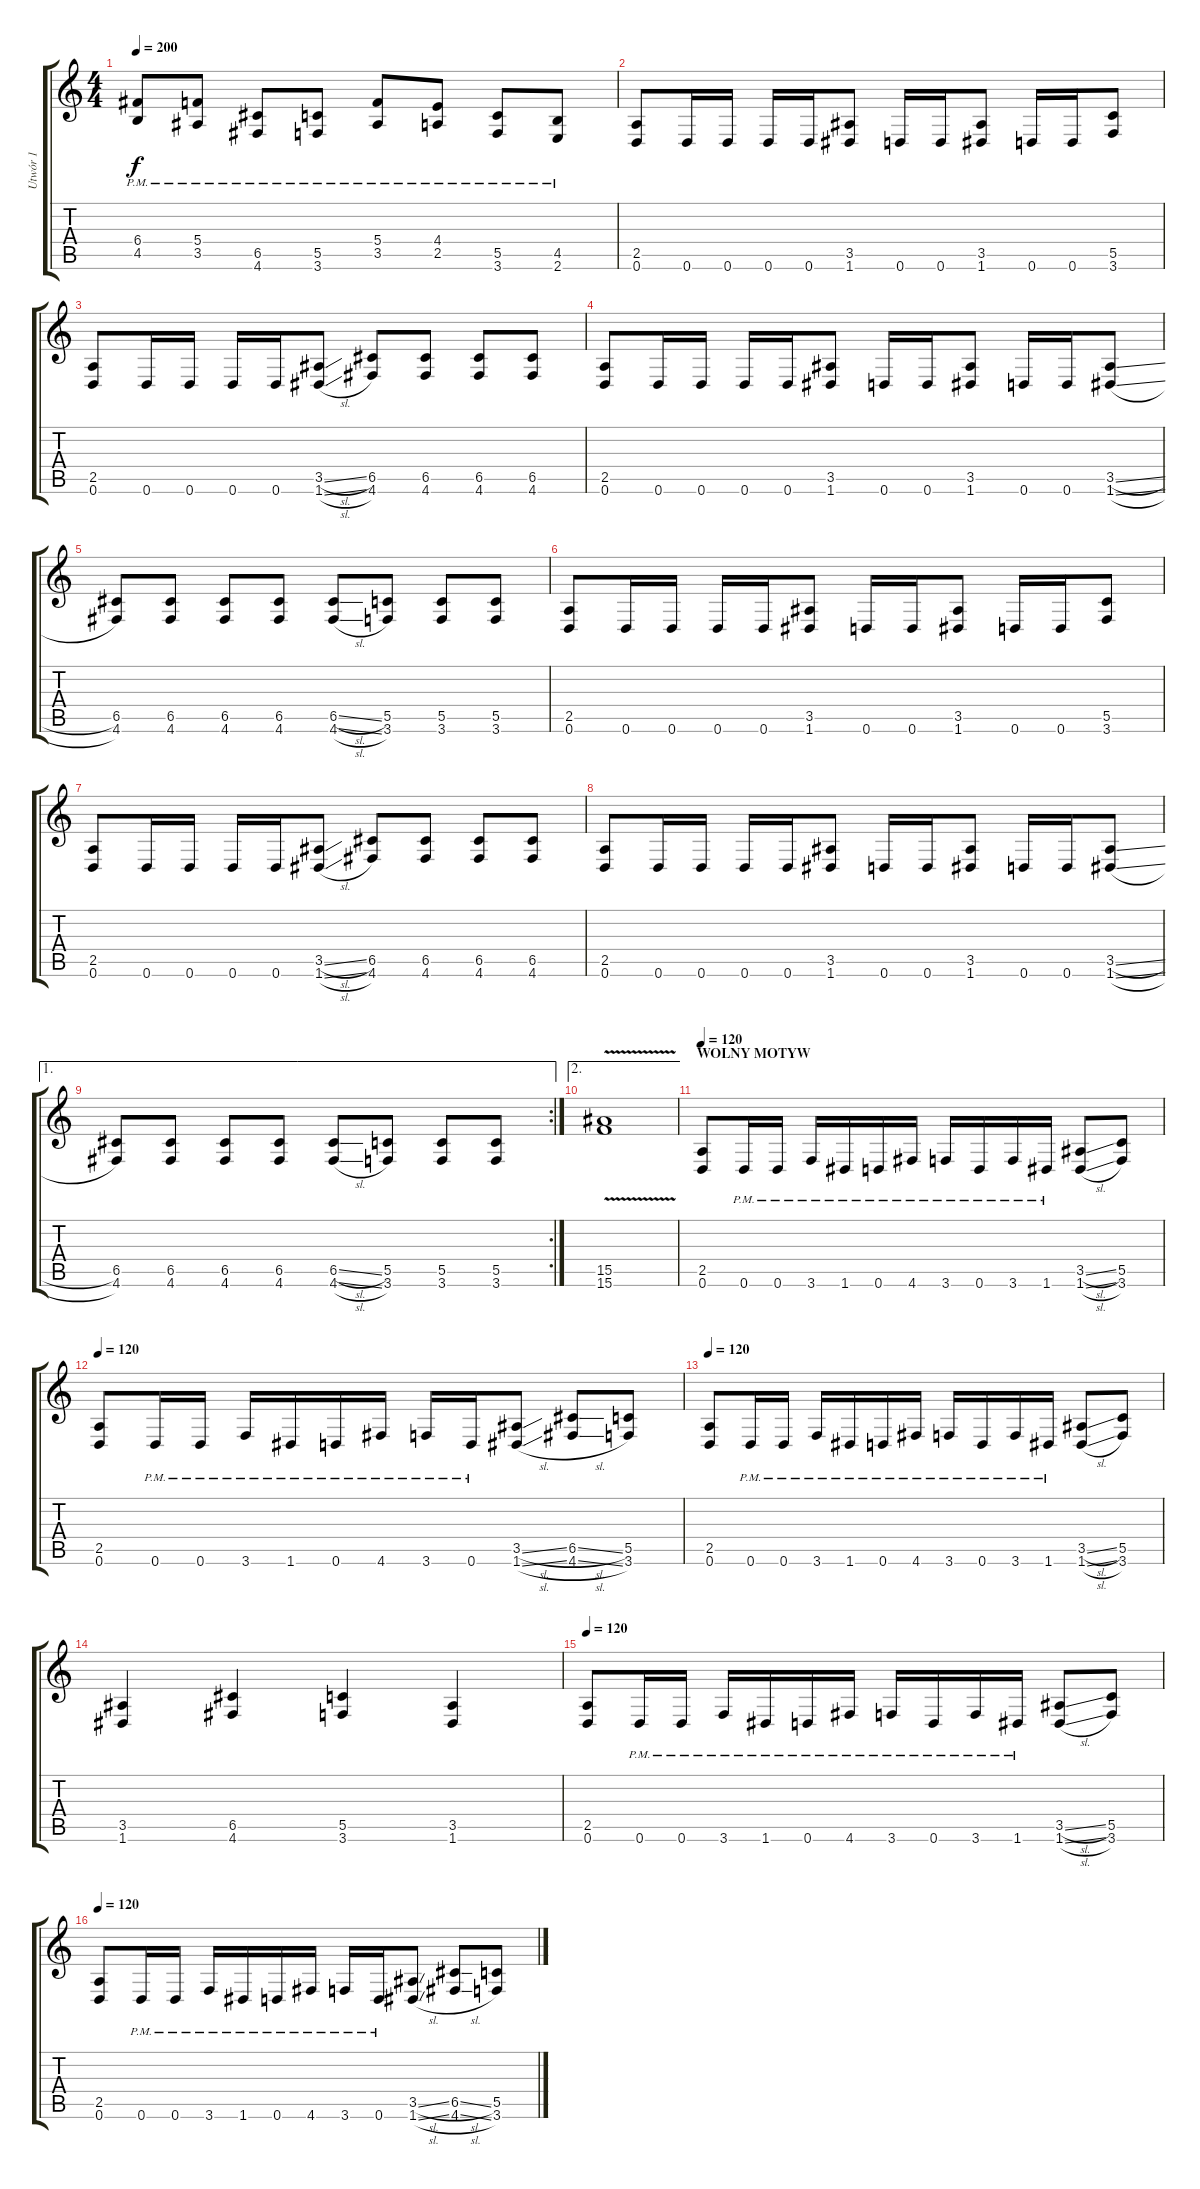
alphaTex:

\track ("Utwór 1" "Utwór 1") {instrument distortionguitar}
\staff {score tabs}
\tuning (D4 A3 F3 C3 G2 D2) {hide}
\ts (4 4)
\tempo 200
\clef g2
\ks c
(6.4{pm} 4.5{pm}).8{dy f} (5.4{pm} 3.5{pm}).8 (6.5{pm} 4.6{pm}).8 (5.5{pm} 3.6{pm}).8 (5.4{pm} 3.5{pm}).8 (4.4{pm} 2.5{pm}).8 (5.5{pm} 3.6{pm}).8 (4.5{pm} 2.6{pm}).8 |
(2.5 0.6).8 0.6.16 0.6.16 0.6.16 0.6.16 (3.5 1.6).8 0.6.16 0.6.16 (3.5 1.6).8 0.6.16 0.6.16 (5.5 3.6).8 |
(2.5 0.6).8 0.6.16 0.6.16 0.6.16 0.6.16 (3.5{sl} 1.6{sl}).8 (6.5 4.6).8 (6.5 4.6).8 (6.5 4.6).8 (6.5 4.6).8 |
(2.5 0.6).8 0.6.16 0.6.16 0.6.16 0.6.16 (3.5 1.6).8 0.6.16 0.6.16 (3.5 1.6).8 0.6.16 0.6.16 (3.5{sl} 1.6{sl}).8 |
(6.5 4.6).8 (6.5 4.6).8 (6.5 4.6).8 (6.5 4.6).8 (6.5{sl} 4.6{sl}).8 (5.5 3.6).8 (5.5 3.6).8 (5.5 3.6).8 |
(2.5 0.6).8 0.6.16 0.6.16 0.6.16 0.6.16 (3.5 1.6).8 0.6.16 0.6.16 (3.5 1.6).8 0.6.16 0.6.16 (5.5 3.6).8 |
(2.5 0.6).8 0.6.16 0.6.16 0.6.16 0.6.16 (3.5{sl} 1.6{sl}).8 (6.5 4.6).8 (6.5 4.6).8 (6.5 4.6).8 (6.5 4.6).8 |
(2.5 0.6).8 0.6.16 0.6.16 0.6.16 0.6.16 (3.5 1.6).8 0.6.16 0.6.16 (3.5 1.6).8 0.6.16 0.6.16 (3.5{sl} 1.6{sl}).8 |
\ae 1
\rc 2
(6.5 4.6).8 (6.5 4.6).8 (6.5 4.6).8 (6.5 4.6).8 (6.5{sl} 4.6{sl}).8 (5.5 3.6).8 (5.5 3.6).8 (5.5 3.6).8 |
\ae 2
(15.5{v} 15.6{v}).1 |
\section ("" "WOLNY MOTYW")
\tempo 120
(2.5 0.6).8 0.6{pm}.16 0.6{pm}.16 3.6{pm}.16 1.6{pm}.16 0.6{pm}.16 4.6{pm}.16 3.6{pm}.16 0.6{pm}.16 3.6{pm}.16 1.6{pm}.16 (3.5{sl} 1.6{sl}).8 (5.5 3.6).8 |
\tempo 120
(2.5 0.6).8 0.6{pm}.16 0.6{pm}.16 3.6{pm}.16 1.6{pm}.16 0.6{pm}.16 4.6{pm}.16 3.6{pm}.16 0.6{pm}.16 (3.5{sl} 1.6{sl}).8 (6.5{sl} 4.6{sl}).8 (5.5 3.6).8 |
\tempo 120
(2.5 0.6).8 0.6{pm}.16 0.6{pm}.16 3.6{pm}.16 1.6{pm}.16 0.6{pm}.16 4.6{pm}.16 3.6{pm}.16 0.6{pm}.16 3.6{pm}.16 1.6{pm}.16 (3.5{sl} 1.6{sl}).8 (5.5 3.6).8 |
(3.5 1.6).4 (6.5 4.6).4 (5.5 3.6).4 (3.5 1.6).4 |
\tempo 120
(2.5 0.6).8 0.6{pm}.16 0.6{pm}.16 3.6{pm}.16 1.6{pm}.16 0.6{pm}.16 4.6{pm}.16 3.6{pm}.16 0.6{pm}.16 3.6{pm}.16 1.6{pm}.16 (3.5{sl} 1.6{sl}).8 (5.5 3.6).8 |
\tempo 120
(2.5 0.6).8 0.6{pm}.16 0.6{pm}.16 3.6{pm}.16 1.6{pm}.16 0.6{pm}.16 4.6{pm}.16 3.6{pm}.16 0.6{pm}.16 (3.5{sl} 1.6{sl}).8 (6.5{sl} 4.6{sl}).8 (5.5 3.6).8
